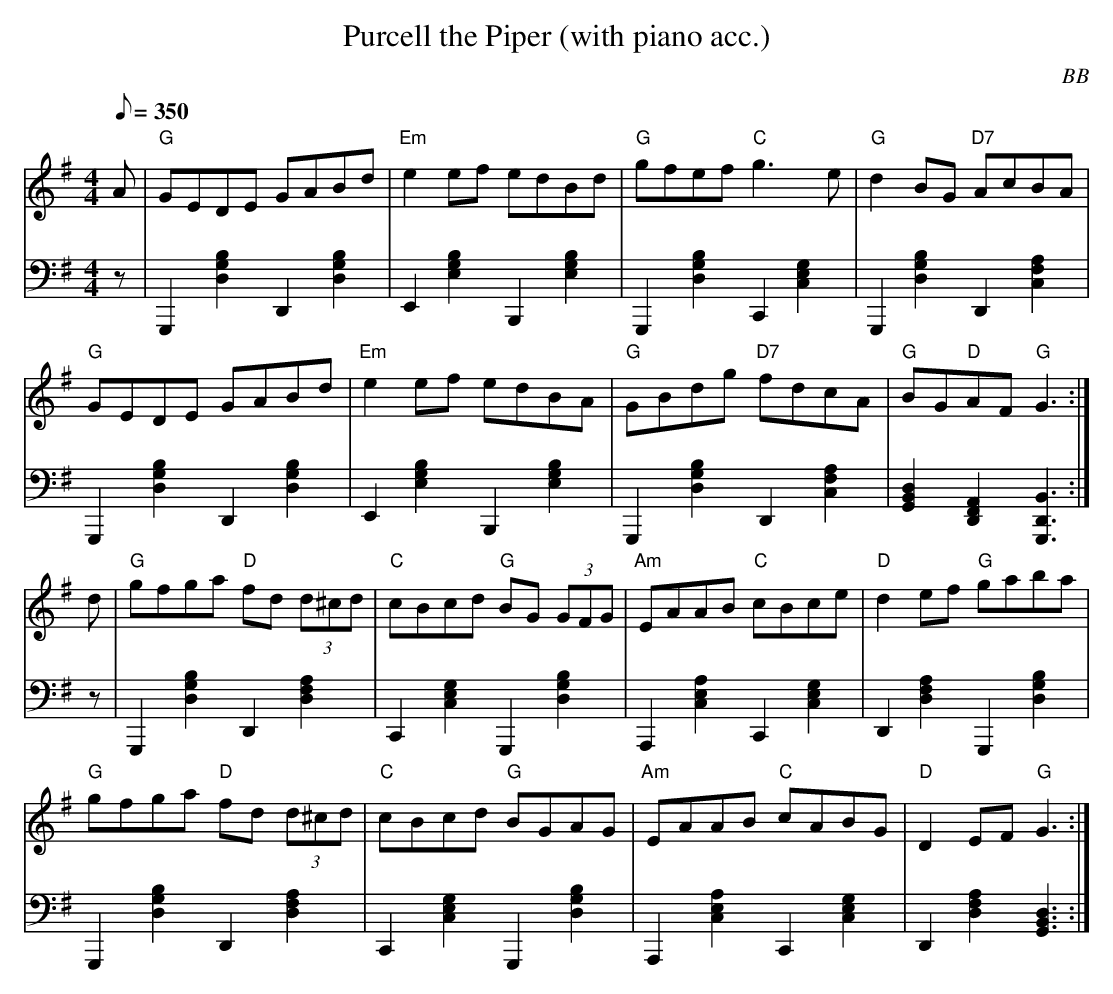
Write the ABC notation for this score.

X:1
T: Purcell the Piper (with piano acc.)
C: BB
M: 4/4
Q: 1/8=350
L: 1/8
V: 1 program 1 73 %flute
V: 2 volume=70 clef=bass m=D program 1 01
K: G
[V:1] A|"G"GEDE GABd|"Em"e2 ef edBd|"G"gfef "C"g3 e|"G"d2 BG "D7"AcBA|
[V:2] z|G,,2[G2B2D2]D,2[G2B2D2]|E,2[E2B2G2]B,,2[E2G2B2]|G,,2[G2B2D2]C,2[E2G2C2]|\
G,,2[G2B2D2]D,2[A2C2F2]|
[V:1] "G"GEDE GABd|"Em"e2 ef edBA|"G"GBdg "D7"fdcA|"G"BG"D"AF "G"G3 :|
[V:2] G,,2[G2B2D2]D,2[G2B2D2]|E,2[E2B2G2]B,,2[E2G2B2]|\
G,,2[G2B2D2]D,2[A2C2F2]|[G,2B,2D2][D,2F,2A,2][G,,3B,3D,3]:|
[V:1] d|"G"gfga "D"fd (3d^cd|"C"cBcd "G"BG (3GFG|"Am"EAAB "C"cBce|"D"d2ef "G"gaba|
[V:2] z|G,,2[G2B2D2]D,2[A2D2F2]|C,2[E2G2C2]G,,2[G2B2D2]|A,,2[A2C2E2]C,2[E2G2C2]|\
D,2[A2D2F2]G,,2[G2B2D2]|
[V:1] "G"gfga "D"fd (3d^cd|"C"cBcd "G"BGAG|"Am"EAAB "C"cABG|"D"D2EF "G"G3 :|
[V:2] G,,2[G2B2D2]D,2[A2D2F2]|C,2[E2G2C2]G,,2[G2B2D2]|A,,2[A2C2E2]C,2[E2G2C2]|\
D,2[A2D2F2][G,3B,3D3] :|
